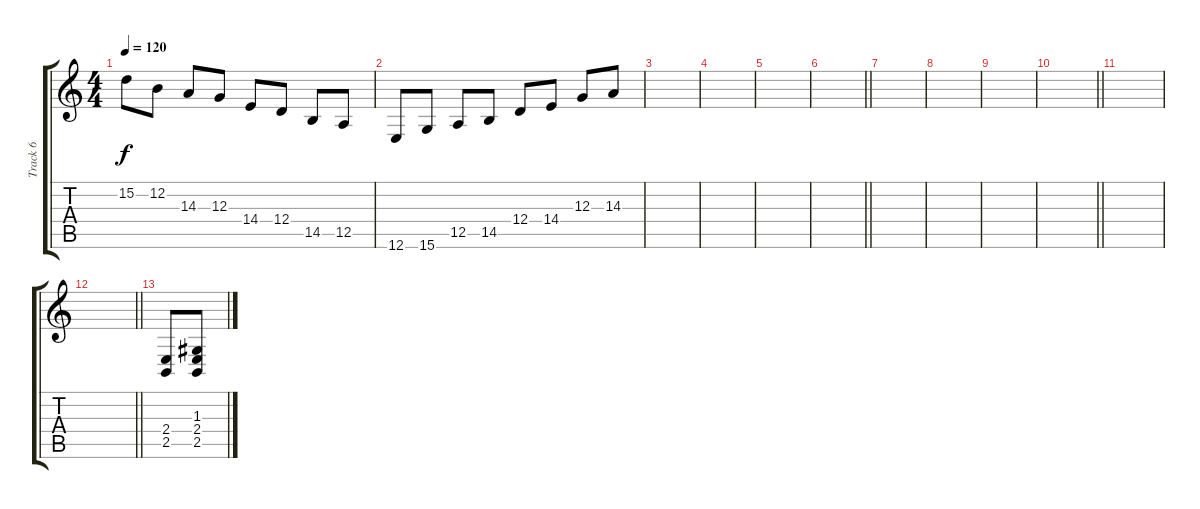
\track ("Track 6" "Track 6") {instrument acousticgrandpiano}
\staff {score tabs}
\tuning (E4 B3 G3 D3 A2 E2) {hide}
\ts (4 4)
\tempo 120
\clef g2
\ks c
15.2.8{dy f} 12.2.8 14.3.8 12.3.8 14.4.8 12.4.8 14.5.8 12.5.8 |
12.6.8 15.6.8 12.5.8 14.5.8 12.4.8 14.4.8 12.3.8 14.3.8 |
|
|
|
\barLineRight lightlight
|
|
|
|
\barLineRight lightlight
|
|
\barLineRight lightlight
|
(2.4 2.5).8 (1.3 2.4 2.5).8
